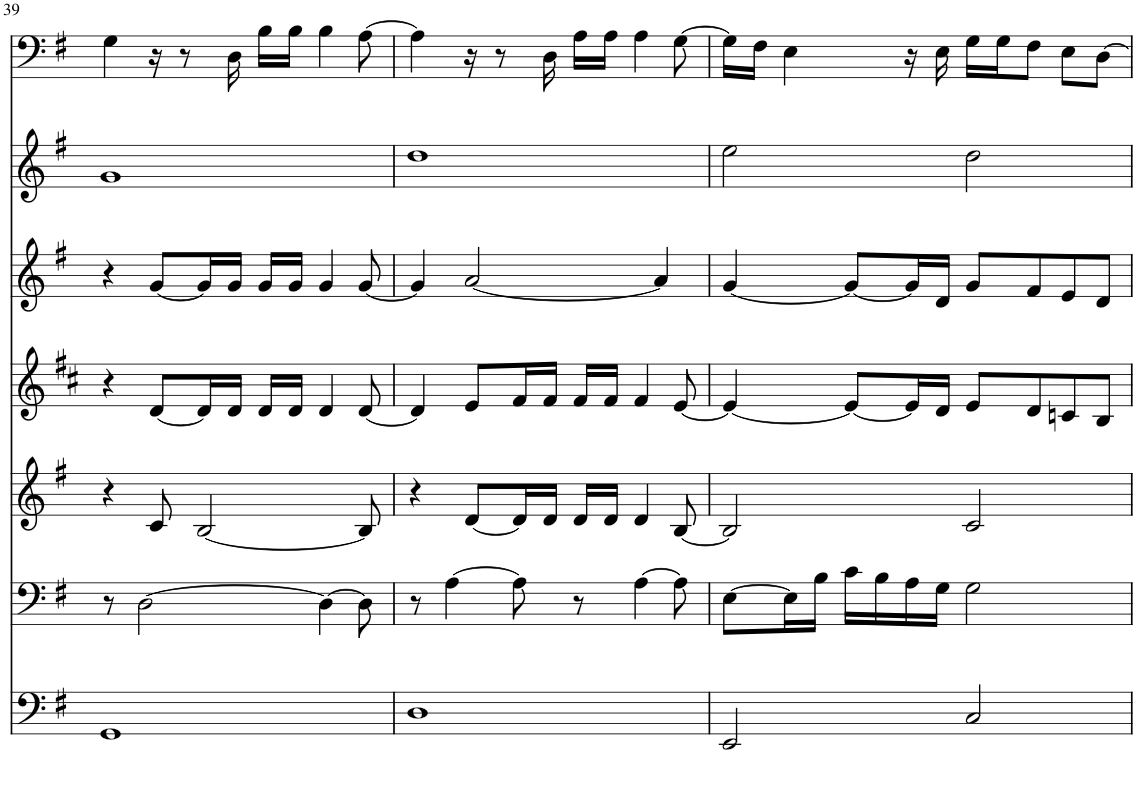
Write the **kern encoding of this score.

**kern	**kern	**kern	**kern	**kern	**kern	**kern
*part7	*part6	*part5	*part4	*part3	*part2	*part1
*staff7	*staff6	*staff5	*staff4	*staff3	*staff2	*staff1
*I"Piano	*I"Piano	*I"Piano	*I"Piano	*I"Piano	*I"Piano	*I"Piano
*I'Pno	*I'Pno	*I'Pno	*I'Pno	*I'Pno	*I'Pno	*I'Pno
!!LO:PB:g=z
*clefF4	*clefF4	*clefG2	*clefG2	*clefG2	*clefG2	*clefF4
*k[f#]	*k[f#]	*k[f#]	*k[f#c#]	*k[f#]	*k[f#]	*k[f#]
*M4/4	*M4/4	*M4/4	*M4/4	*M4/4	*M4/4	*M4/4
=39	=39	=39	=39	=39	=39	=39
1GG	8r	4r	4r	4r	1g	4G\
.	[2D\	.	.	.	.	.
.	.	8c/	[8d/L	[8g/L	.	16r
.	.	.	.	.	.	8r
.	.	[2B/	16d/L]	16g/L]	.	.
.	.	.	16d/JJ	16g/JJ	.	16D\
.	.	.	16d/LL	16g/LL	.	16B\LL
.	.	.	16d/JJ	16g/JJ	.	16B\JJ
.	4D\_	.	4d/	4g/	.	4B\
.	8D\]	8B/]	[8d/	[8g/	.	[8A\
=40	=40	=40	=40	=40	=40	=40
1D	8r	4r	4d/]	4g/]	1dd	4A\]
.	[4A\	.	.	.	.	.
.	.	[8d/L	8e/L	[2a/	.	16r
.	.	.	.	.	.	8r
.	8A\]	16d/L]	16f#/L	.	.	.
.	.	16d/JJ	16f#/JJ	.	.	16D\
.	8r	16d/LL	16f#/LL	.	.	16A\LL
.	.	16d/JJ	16f#/JJ	.	.	16A\JJ
.	[4A\	4d/	4f#/	.	.	4A\
.	.	.	.	4a/]	.	.
.	8A\]	[8B/	[8e/	.	.	[8G\
=41	=41	=41	=41	=41	=41	=41
2EE/	[8E\L	2B/]	4e/_	[4g/	2ee\	16G\LL]
.	.	.	.	.	.	16F#\JJ
.	16E\L]	.	.	.	.	4E\
.	16B\JJ	.	.	.	.	.
.	16c\LL	.	8e/L_	8g/L_	.	.
.	16B\	.	.	.	.	.
.	16A\	.	16e/L]	16g/L]	.	16r
.	16G\JJ	.	16d/JJ	16d/JJ	.	16E\
2C/	2G\	2c/	8e/L	8g/L	2dd\	16G\LL
.	.	.	.	.	.	16G\J
.	.	.	8d/	8f#/	.	8F#\J
.	.	.	8cn/	8e/	.	8E\L
.	.	.	8B/J	8d/J	.	[8D\J
=	=	=	=	=	=	=
*-	*-	*-	*-	*-	*-	*-
